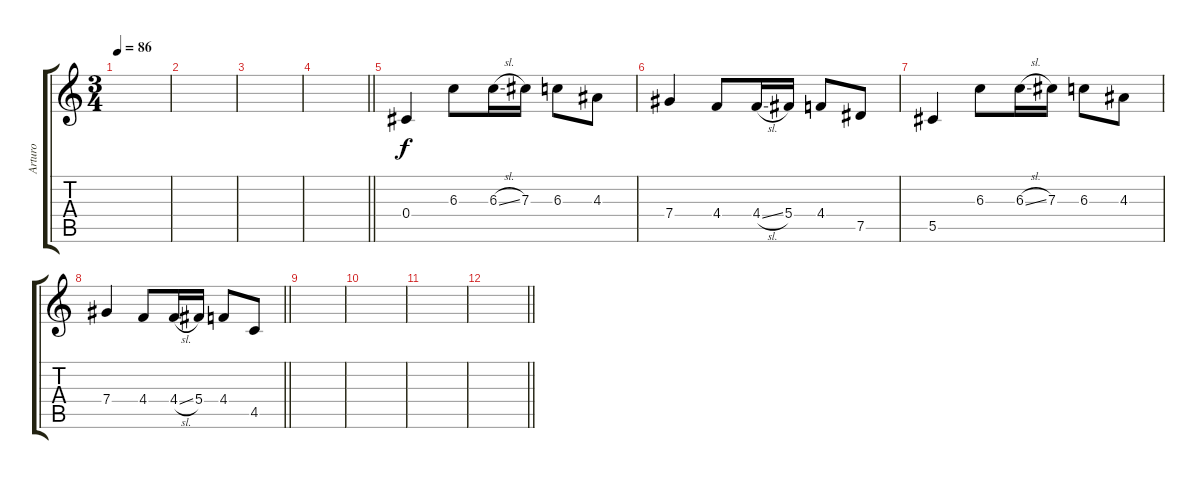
\track ("Arturo" "Arturo") {instrument acousticguitarsteel}
\staff {score tabs}
\tuning (Eb4 Bb3 Gb3 Db3 Ab2 Eb2) {hide}
\ts (3 4)
\tempo 86
\clef g2
\ks c
|
|
|
\barLineRight lightlight
|
0.4.4 6.3.8 6.3{sl}.16 7.3.16 6.3.8 4.3.8 |
7.4.4 4.4.8 4.4{sl}.16 5.4.16 4.4.8 7.5.8 |
5.5.4 6.3.8 6.3{sl}.16 7.3.16 6.3.8 4.3.8 |
\barLineRight lightlight
7.4.4 4.4.8 4.4{sl}.16 5.4.16 4.4.8 4.5.8 |
|
|
|
\barLineRight lightlight
